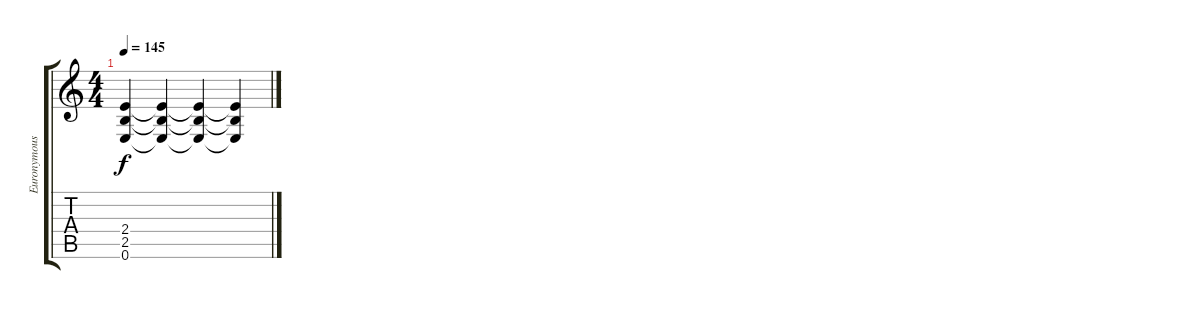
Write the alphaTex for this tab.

\track ("Euronymous" "Euronymous") {instrument distortionguitar}
\staff {score tabs}
\tuning (E4 B3 G3 D3 A2 E2) {hide}
\ts (4 4)
\tempo 145
\clef g2
\ks c
(2.4 2.5 0.6).4{dy f} (2.4{t} 2.5{t} 0.6{t}).4 (2.4{t} 2.5{t} 0.6{t}).4 (2.4{t} 2.5{t} 0.6{t}).4
